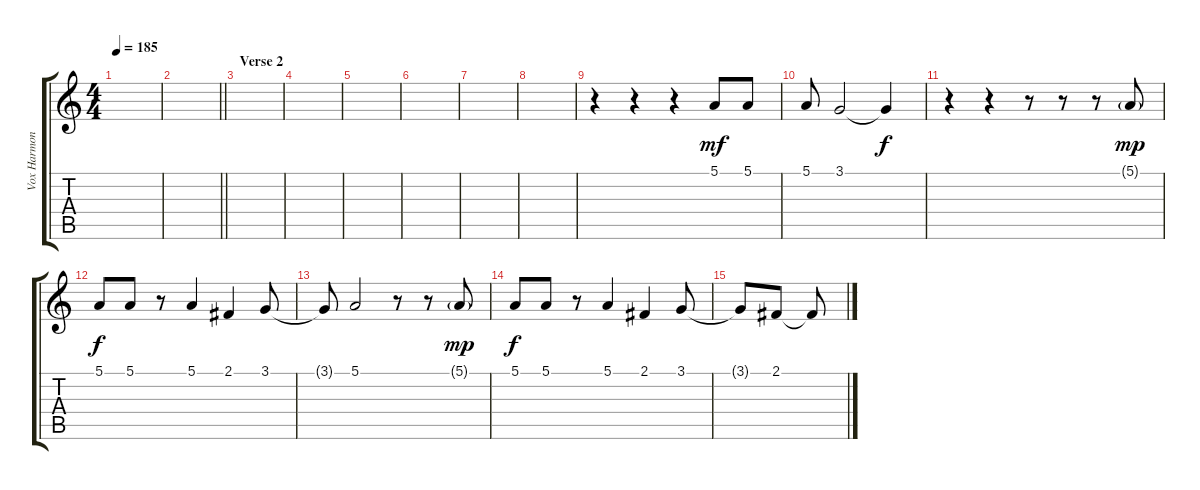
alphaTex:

\track ("Vox Harmony 1" "Vox Harmon") {instrument altosax}
\staff {score tabs}
\tuning (E4 B3 G3 D3 A2 E2) {hide}
\ts (4 4)
\tempo 185
\clef g2
\ks c
|
\barLineRight lightlight
|
\section ("" "Verse 2")
|
|
|
|
|
|
r.4 r.4 r.4 5.1.8{dy mf} 5.1.8 |
5.1.8 3.1.2 3.1{t}.4{dy f} |
r.4 r.4 r.8 r.8 r.8 5.1{g}.8{dy mp} |
5.1.8{dy f} 5.1.8 r.8 5.1.4 2.1.4 3.1.8 |
3.1{t}.8 5.1.2 r.8 r.8 5.1{g}.8{dy mp} |
5.1.8{dy f} 5.1.8 r.8 5.1.4 2.1.4 3.1.8 |
3.1{t}.8 2.1.8 2.1{t}.8
